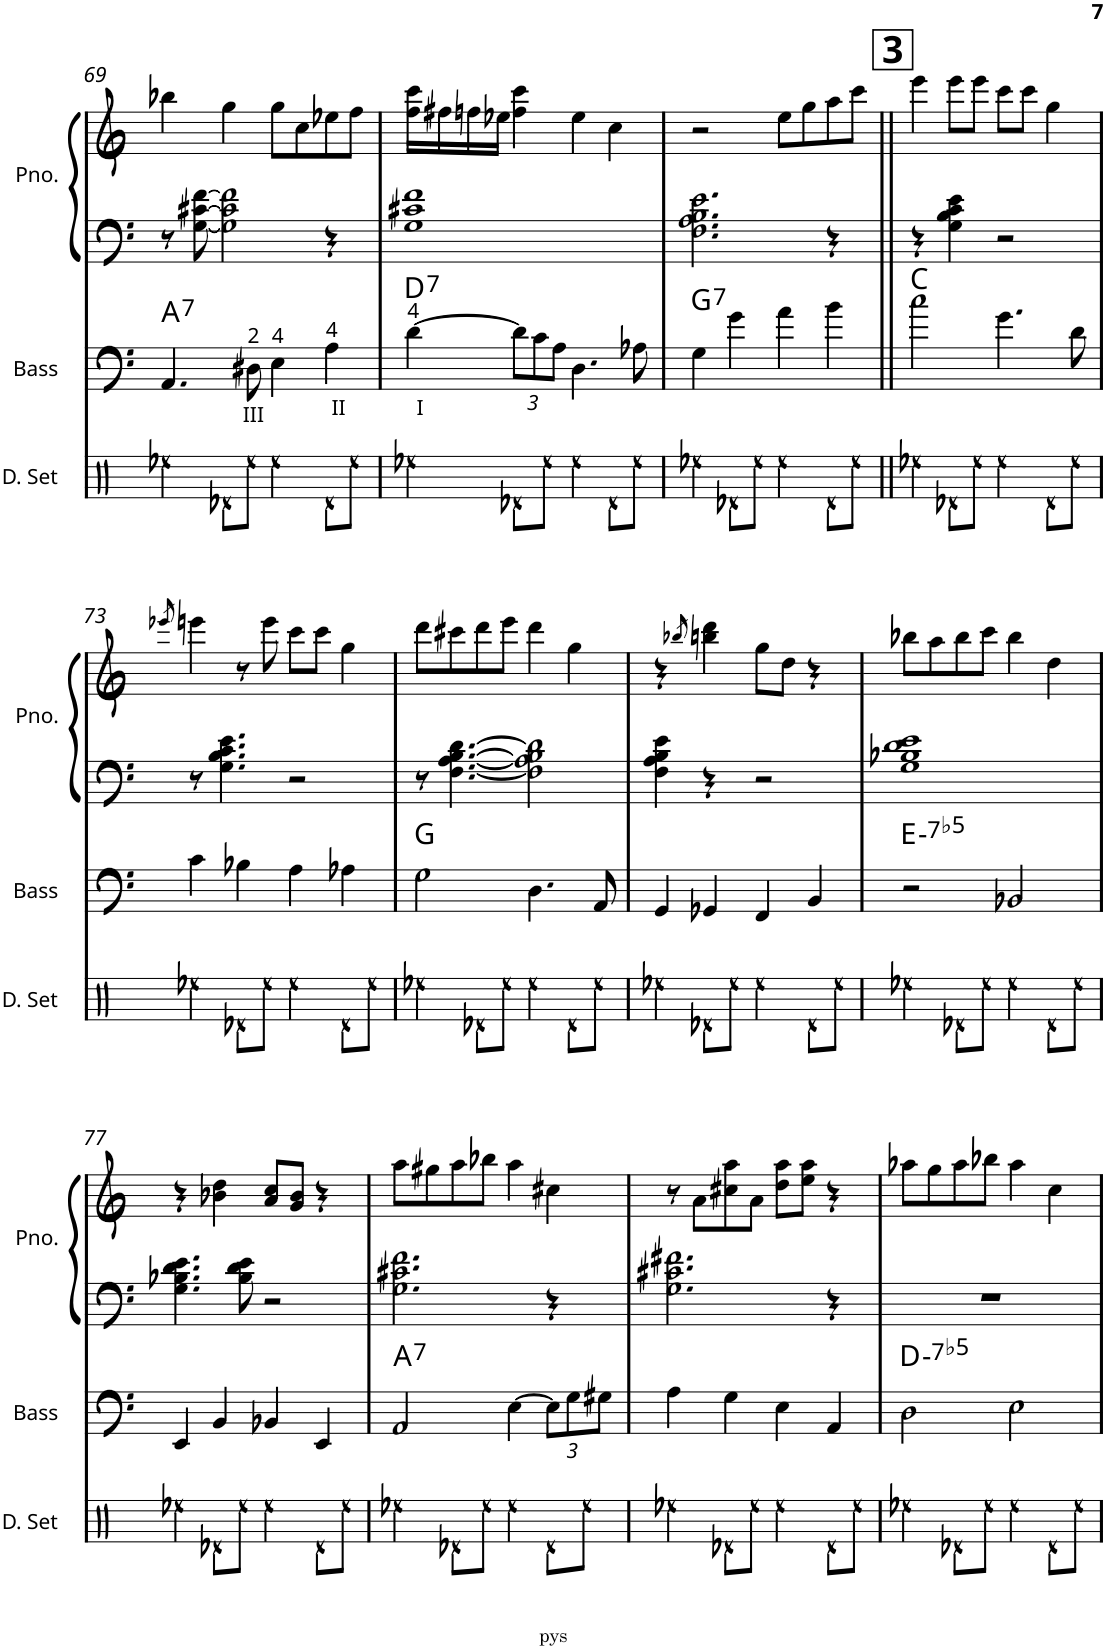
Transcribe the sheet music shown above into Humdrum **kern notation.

**kern	**kern	**harte	**kern	**kern
*part4	*part3	*part3	*part2	*part1
*staff4	*staff3	*	*staff2	*staff1
*I"Drumset	*I"Acoustic Bass	*	*I"Piano LH	*I"Piano
*I'D. Set	*I'Bass	*	*I'Pno	*I'Pno.
!!LO:PB:g=z
*clefX	*clefF4	*	*clefF4	*clefG2
*	*Trd7c12	*	*	*
*k[]	*k[]	*	*k[]	*k[]
*M4/4	*M4/4	*	*M4/4	*M4/4
=69	=69	=69	=69	=69
!	!	!LO:H:kt=7	!	!
4Ree\	4.AA/	A:7	8r	4bb-X\
.	.	.	[8G\ [8c#X\ [8f\	.
8Rd\L	.	.	2G\] 2c#\] 2f\]	4gg\
!	!LO:TX:b:t=III	!	!	!
8Ree\J	8D#X\	.	.	.
4Ree\	4E\	.	.	8gg\L
.	.	.	.	8cc\
!	!LO:TX:b:t=II	!	!	!
8Rd\L	4A\	.	4r	8ee-X\
8Ree\J	.	.	.	8ff\J
=70	=70	=70	=70	=70
!	!LO:TX:b:t=I	!LO:H:kt=7	!	!
4Ree\	[4d\	D:7	1G 1c#X 1f	16ff\ 16ccc\LL
.	.	.	.	16ff#X\
.	.	.	.	16ffn\
.	.	.	.	16ee-X\JJ
*	*Xbrackettup	*	*	*
8Rd\L	12d\L]	.	.	4ff\ 4ccc\
.	12c\	.	.	.
8Ree\J	.	.	.	.
.	12A\J	.	.	.
4Ree\	4.D\	.	.	4ee-\
8Rd\L	.	.	.	4cc\
8Ree\J	8A-X\	.	.	.
=71	=71	=71	=71	=71
!	!	!LO:H:kt=7	!	!
4Ree\	4G\	G:7	2.F\ 2.A\ 2.B\ 2.e\	2r
8Rd\L	4g\	.	.	.
8Ree\J	.	.	.	.
4Ree\	4a\	.	.	8ee\L
.	.	.	.	8gg\
8Rd\L	4b\	.	4r	8aa\
8Ree\J	.	.	.	8ccc\J
!!LO:REH:place=s1:a:B:cj:fs=18:t=3
=72||	=72||	=72||	=72||	=72||
4Ree\	2cc\	C:maj	4r	4eee\
8Rd\L	.	.	4G\ 4B\ 4c\ 4e\	8eee\L
8Ree\J	.	.	.	8eee\J
4Ree\	4.g\	.	2r	8ccc\L
.	.	.	.	8ccc\J
8Rd\L	.	.	.	4gg\
8Ree\J	8d\	.	.	.
!!LO:LB:g=z
=73	=73	=73	=73	=73
.	.	.	.	8qeee-X/
4Ree\	4c\	.	8r	4eeen\
.	.	.	4.G\ 4.B\ 4.c\ 4.e\	.
8Rd\L	4B-X\	.	.	8r
8Ree\J	.	.	.	8eee\
4Ree\	4A\	.	2r	8ccc\L
.	.	.	.	8ccc\J
8Rd\L	4A-X\	.	.	4gg\
8Ree\J	.	.	.	.
=74	=74	=74	=74	=74
4Ree\	2G\	G:maj	8r	8ddd\L
.	.	.	[4.F\ [4.A\ [4.B\ [4.d\	8ccc#X\
8Rd\L	.	.	.	8ddd\
8Ree\J	.	.	.	8eee\J
4Ree\	4.D\	.	2F\] 2A\] 2B\] 2d\]	4ddd\
8Rd\L	.	.	.	4gg\
8Ree\J	8AA/	.	.	.
=75	=75	=75	=75	=75
4Ree\	4GG/	.	4F\ 4A\ 4B\ 4e\	4r
.	.	.	.	8qbb-X/
8Rd\L	4GG-X/	.	4r	4bbn\ 4ddd\
8Ree\J	.	.	.	.
4Ree\	4FF/	.	2r	8gg\L
.	.	.	.	8dd\J
8Rd\L	4BB/	.	.	4r
8Ree\J	.	.	.	.
=76	=76	=76	=76	=76
!	!	!LO:H:kt=-7b5	!	!
4Ree\	2r	E:hdim7	1G 1B-X 1d 1e	8bb-X\L
.	.	.	.	8aa\
8Rd\L	.	.	.	8bb-\
8Ree\J	.	.	.	8ccc\J
4Ree\	2BB-X/	.	.	4bb-\
8Rd\L	.	.	.	4dd\
8Ree\J	.	.	.	.
!!LO:LB:g=z
=77	=77	=77	=77	=77
4Ree\	4EE/	.	4.G\ 4.B-X\ 4.d\ 4.e\	4r
8Rd\L	4BB/	.	.	4b-X\ 4dd\
8Ree\J	.	.	8B-\ 8d\ 8e\	.
4Ree\	4BB-X/	.	2r	8a/ 8cc/L
.	.	.	.	8g/ 8b-/J
8Rd\L	4EE/	.	.	4r
8Ree\J	.	.	.	.
=78	=78	=78	=78	=78
!	!	!LO:H:kt=7	!	!
4Ree\	2AA/	A:7	2.G\ 2.c#X\ 2.f\	8aa\L
.	.	.	.	8gg#X\
8Rd\L	.	.	.	8aa\
8Ree\J	.	.	.	8bb-X\J
4Ree\	[4E\	.	.	4aa\
8Rd\L	12E\L]	.	4r	4cc#X\
.	12G\	.	.	.
8Ree\J	.	.	.	.
.	12G#X\J	.	.	.
=79	=79	=79	=79	=79
4Ree\	4A\	.	2.G\ 2.c#X\ 2.f#X\	8r
.	.	.	.	8a\L
8Rd\L	4G\	.	.	8cc#X\ 8aa\
8Ree\J	.	.	.	8a\J
4Ree\	4E\	.	.	8dd\ 8aa\L
.	.	.	.	8ee\ 8aa\J
8Rd\L	4AA/	.	4r	4r
8Ree\J	.	.	.	.
=80	=80	=80	=80	=80
!	!	!LO:H:kt=-7b5	!	!
4Ree\	2D\	D:hdim7	1r	8aa-X\L
.	.	.	.	8gg\
8Rd\L	.	.	.	8aa-\
8Ree\J	.	.	.	8bb-X\J
4Ree\	2E\	.	.	4aa-\
8Rd\L	.	.	.	4cc\
8Ree\J	.	.	.	.
=	=	=	=	=
*-	*-	*-	*-	*-
